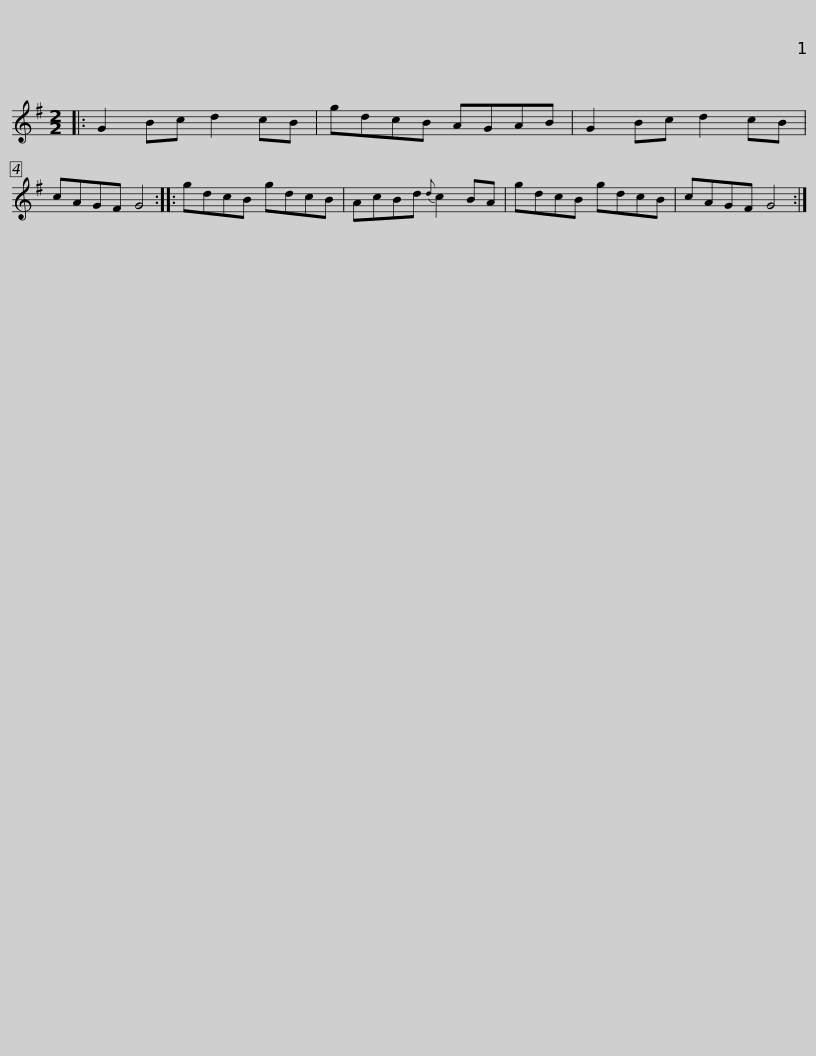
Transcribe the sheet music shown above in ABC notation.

X:1
L:1/8
M:2/2
I:linebreak $
K:G
V:1 treble
V:1
|: G2 Bc d2 cB | gdcB AGAB | G2 Bc d2 cB | cAGF G4 :: gdcB gdcB | %5
 AcBd{d} c2 BA |$ gdcB gdcB | cAGF G4 :| %8
